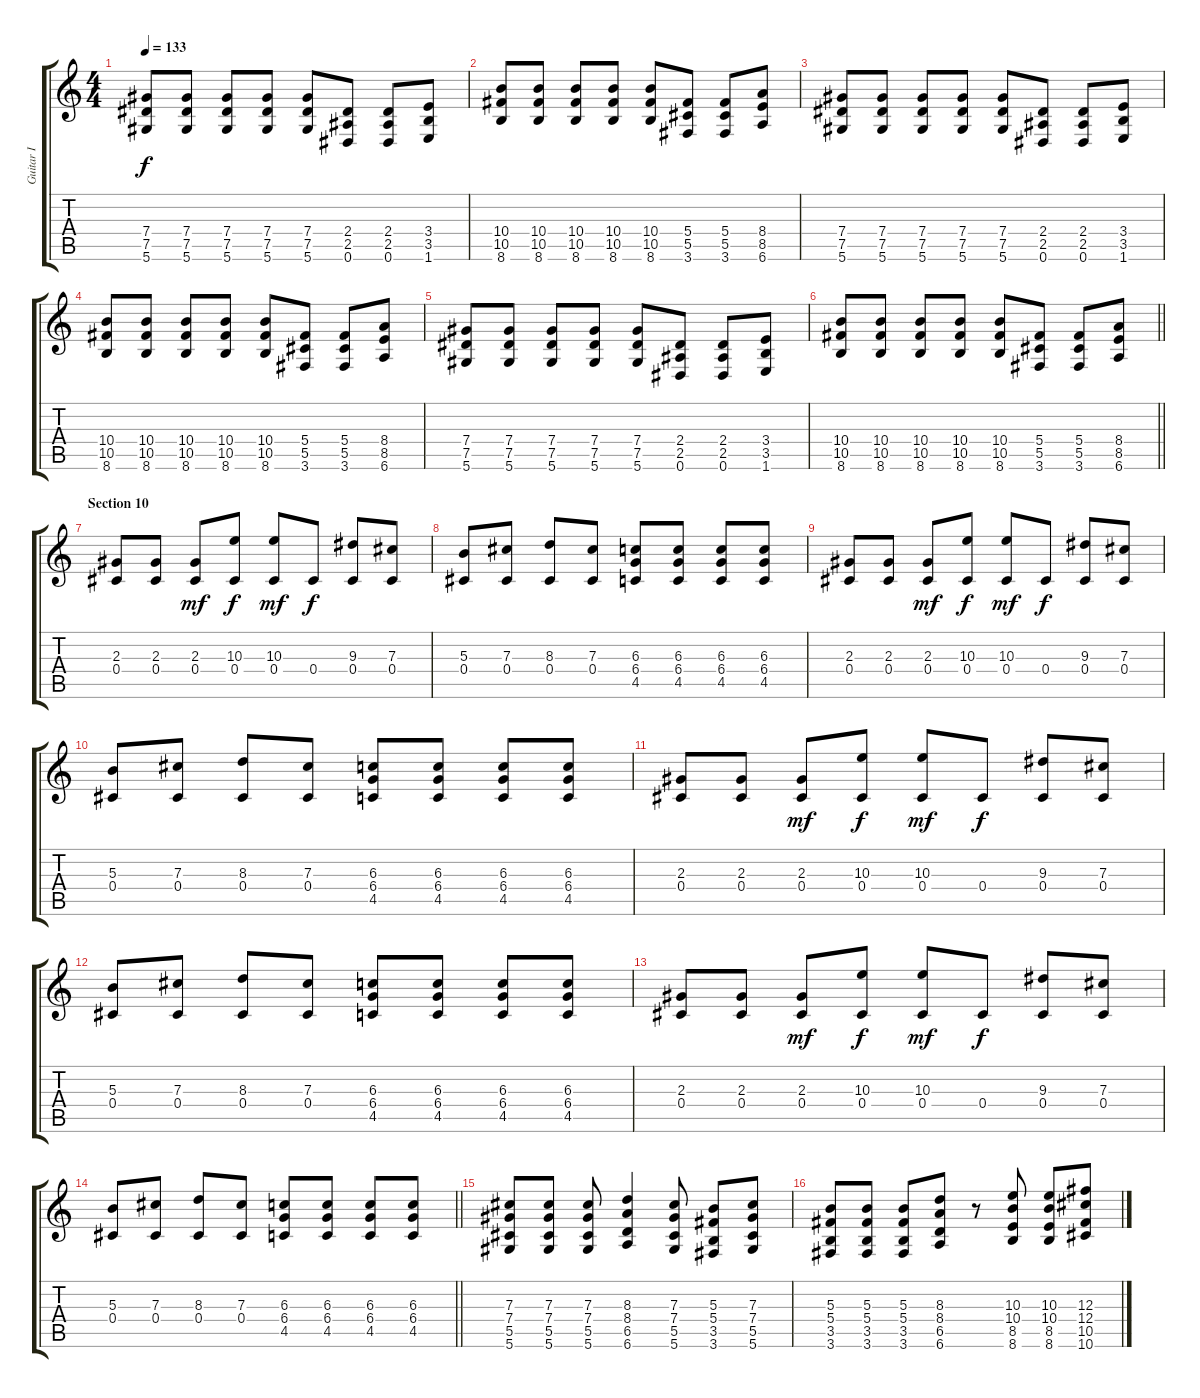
\track ("Guitar I" "Guitar I") {instrument distortionguitar}
\staff {score tabs}
\tuning (Eb4 Bb3 Gb3 Db3 Ab2 Eb2) {hide}
\ts (4 4)
\tempo 133
\clef g2
\ks c
(7.4 7.5 5.6).8{dy f} (7.4 7.5 5.6).8 (7.4 7.5 5.6).8 (7.4 7.5 5.6).8 (7.4 7.5 5.6).8 (2.4 2.5 0.6).8 (2.4 2.5 0.6).8 (3.4 3.5 1.6).8 |
(10.4 10.5 8.6).8 (10.4 10.5 8.6).8 (10.4 10.5 8.6).8 (10.4 10.5 8.6).8 (10.4 10.5 8.6).8 (5.4 5.5 3.6).8 (5.4 5.5 3.6).8 (8.4 8.5 6.6).8 |
(7.4 7.5 5.6).8 (7.4 7.5 5.6).8 (7.4 7.5 5.6).8 (7.4 7.5 5.6).8 (7.4 7.5 5.6).8 (2.4 2.5 0.6).8 (2.4 2.5 0.6).8 (3.4 3.5 1.6).8 |
(10.4 10.5 8.6).8 (10.4 10.5 8.6).8 (10.4 10.5 8.6).8 (10.4 10.5 8.6).8 (10.4 10.5 8.6).8 (5.4 5.5 3.6).8 (5.4 5.5 3.6).8 (8.4 8.5 6.6).8 |
(7.4 7.5 5.6).8 (7.4 7.5 5.6).8 (7.4 7.5 5.6).8 (7.4 7.5 5.6).8 (7.4 7.5 5.6).8 (2.4 2.5 0.6).8 (2.4 2.5 0.6).8 (3.4 3.5 1.6).8 |
\barLineRight lightlight
(10.4 10.5 8.6).8 (10.4 10.5 8.6).8 (10.4 10.5 8.6).8 (10.4 10.5 8.6).8 (10.4 10.5 8.6).8 (5.4 5.5 3.6).8 (5.4 5.5 3.6).8 (8.4 8.5 6.6).8 |
\section ("" "Section 10")
(2.3 0.4).8 (2.3 0.4).8 (2.3 0.4).8{dy mf} (10.3 0.4).8{dy f} (10.3 0.4).8{dy mf} 0.4.8{dy f} (9.3 0.4).8 (7.3 0.4).8 |
(5.3 0.4).8 (7.3 0.4).8 (8.3 0.4).8 (7.3 0.4).8 (6.3 6.4 4.5).8 (6.3 6.4 4.5).8 (6.3 6.4 4.5).8 (6.3 6.4 4.5).8 |
(2.3 0.4).8 (2.3 0.4).8 (2.3 0.4).8{dy mf} (10.3 0.4).8{dy f} (10.3 0.4).8{dy mf} 0.4.8{dy f} (9.3 0.4).8 (7.3 0.4).8 |
(5.3 0.4).8 (7.3 0.4).8 (8.3 0.4).8 (7.3 0.4).8 (6.3 6.4 4.5).8 (6.3 6.4 4.5).8 (6.3 6.4 4.5).8 (6.3 6.4 4.5).8 |
(2.3 0.4).8 (2.3 0.4).8 (2.3 0.4).8{dy mf} (10.3 0.4).8{dy f} (10.3 0.4).8{dy mf} 0.4.8{dy f} (9.3 0.4).8 (7.3 0.4).8 |
(5.3 0.4).8 (7.3 0.4).8 (8.3 0.4).8 (7.3 0.4).8 (6.3 6.4 4.5).8 (6.3 6.4 4.5).8 (6.3 6.4 4.5).8 (6.3 6.4 4.5).8 |
(2.3 0.4).8 (2.3 0.4).8 (2.3 0.4).8{dy mf} (10.3 0.4).8{dy f} (10.3 0.4).8{dy mf} 0.4.8{dy f} (9.3 0.4).8 (7.3 0.4).8 |
\barLineRight lightlight
(5.3 0.4).8 (7.3 0.4).8 (8.3 0.4).8 (7.3 0.4).8 (6.3 6.4 4.5).8 (6.3 6.4 4.5).8 (6.3 6.4 4.5).8 (6.3 6.4 4.5).8 |
(7.3 7.4 5.5 5.6).8 (7.3 7.4 5.5 5.6).8 (7.3 7.4 5.5 5.6).8 (8.3 8.4 6.5 6.6).4 (7.3 7.4 5.5 5.6).8 (5.3 5.4 3.5 3.6).8 (7.3 7.4 5.5 5.6).8 |
(5.3 5.4 3.5 3.6).8 (5.3 5.4 3.5 3.6).8 (5.3 5.4 3.5 3.6).8 (8.3 8.4 6.5 6.6).8 r.8 (10.3 10.4 8.5 8.6).8 (10.3 10.4 8.5 8.6).8 (12.3 12.4 10.5 10.6).8
